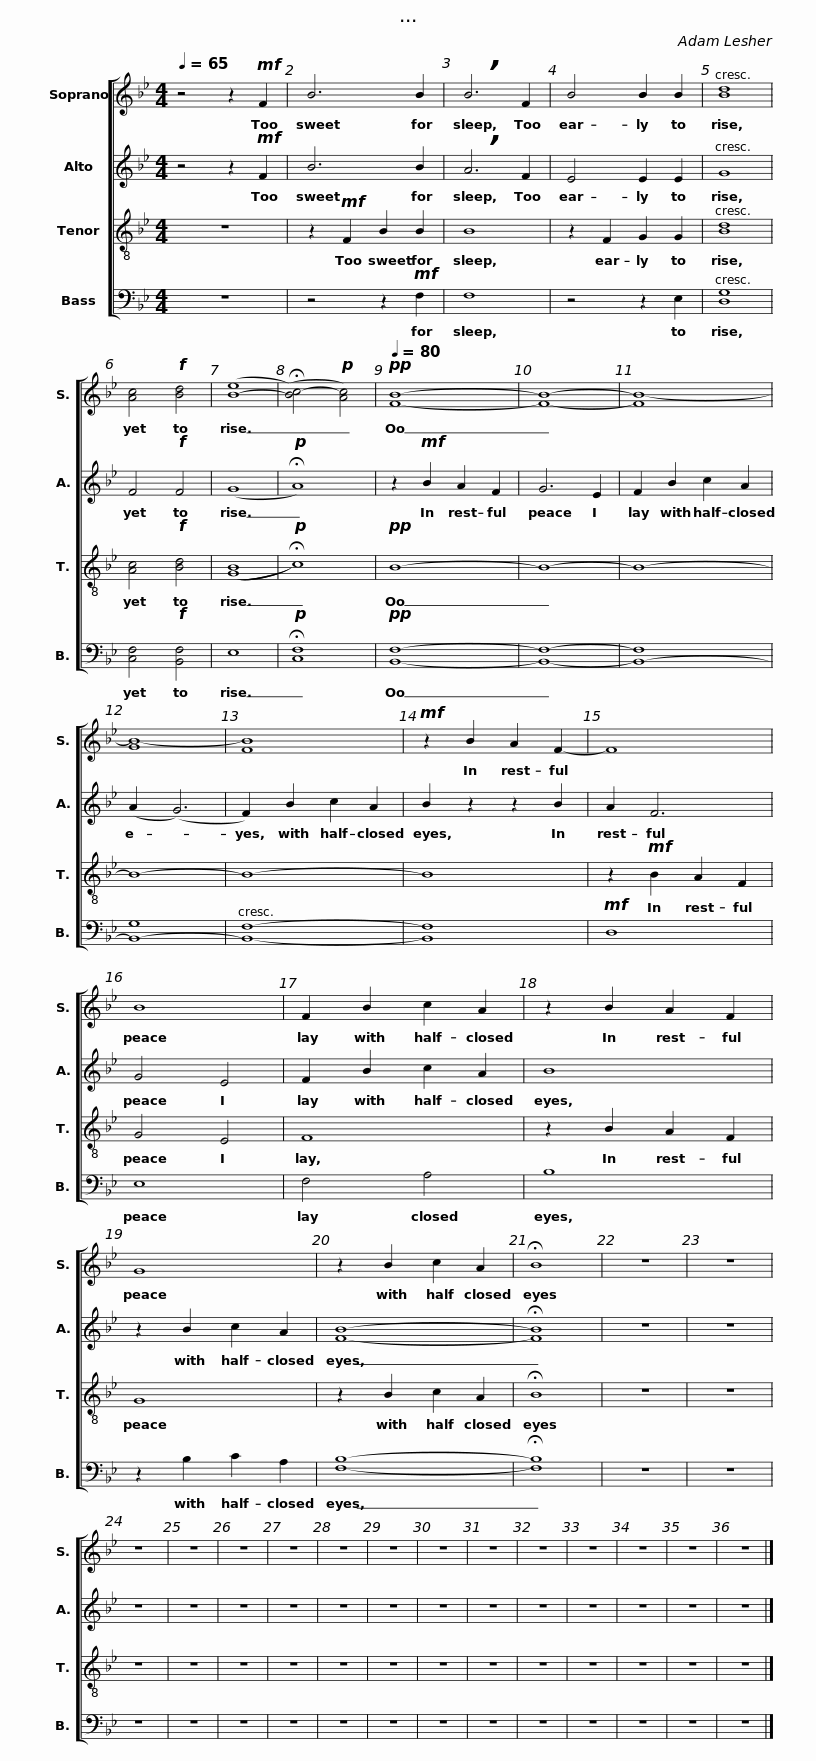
X:1
%%score [ 1 2 3 4 ]
L:1/8
Q:1/4=65
M:4/4
I:linebreak $
K:Bb
V:1 treble
V:2 treble
V:3 treble-8
V:4 bass
V:1
 z4 z2!mf! F2 | B6 B2 | !breath!B6 F2 | B4 B2 B2 | [Bd]8 | %5
 [Ac]4!f! [Bd]4 | ([B-e]8 | (!fermata![Bc-]4)!p! [Ac]4) |$!pp![Q:1/4=80] [FB]8- | [FB]8- | %10
 [FB-]8 | [GB-]8 | [FB]8 |!mf! z2 B2 A2 F2- |$ F8 | %15
 B8 | F2 B2 c2 A2 | z2 B2 A2 F2 | G8 |$ z2 B2 c2 A2 | %20
 !fermata!B8 | z8 | z8 | z8 | z8 | %25
 z8 | z8 | z8 | z8 | z8 | %30
 z8 | z8 | z8 |$ z8 | z8 | %35
 z8 |] %36
V:2
 z4 z2!mf! F2 | B6 B2 | !breath!A6 F2 | E4 E2 E2 | G8 | %5
 F4!f! F4 | (G8 |!p! !fermata!A8) |$ z2!mf! B2 A2 F2 | G6 E2 | %10
 F2 B2 c2 A2 | (A2 (G6) | F2) B2 c2 A2 | B2 z2 z2 B2 |$ A2 F6 | %15
 G4 E4 | F2 B2 c2 A2 | B8 | z2 B2 c2 A2 |$ [FB]8- | %20
 !fermata![FB]8 | z8 | z8 | z8 | z8 | %25
 z8 | z8 | z8 | z8 | z8 | %30
 z8 | z8 | z8 |$ z8 | z8 | %35
 z8 |] %36
V:3
 z8 | z2!mf! F2 B2 B2 | B8 | z2 F2 G2 G2 | [Bd]8 | %5
 [Ac]4!f! [Bd]4 | (([GB]8 |!p! !fermata!c8)) |$!pp! B8- | B8- | %10
 B8- | B8- | B8- | B8 |$ z2!mf! B2 A2 F2 | %15
 G4 E4 | F8 | z2 B2 A2 F2 | G8 |$ z2 B2 c2 A2 | %20
 !fermata!B8 | z8 | z8 | z8 | z8 | %25
 z8 | z8 | z8 | z8 | z8 | %30
 z8 | z8 | z8 |$ z8 | z8 | %35
 z8 |] %36
V:4
 z8 | z4 z2!mf! F,2 | F,8 | z4 z2 E,2 | [D,G,]8 | %5
 [C,F,]4!f! [B,,F,]4 | E,8 |!p! !fermata![C,F,]8 |$!pp! [B,,F,]8- | [B,,F,]8- | %10
 [B,,-F,]8 | [B,,-G,]8 | [B,,F,]8- | [B,,F,]8 |$!mf! D,8 | %15
 E,8 | F,4 A,4 | B,8 | z2 B,2 C2 A,2 |$ [F,B,]8- | %20
 !fermata![F,B,]8 | z8 | z8 | z8 | z8 | %25
 z8 | z8 | z8 | z8 | z8 | %30
 z8 | z8 | z8 |$ z8 | z8 | %35
 z8 |] %36
